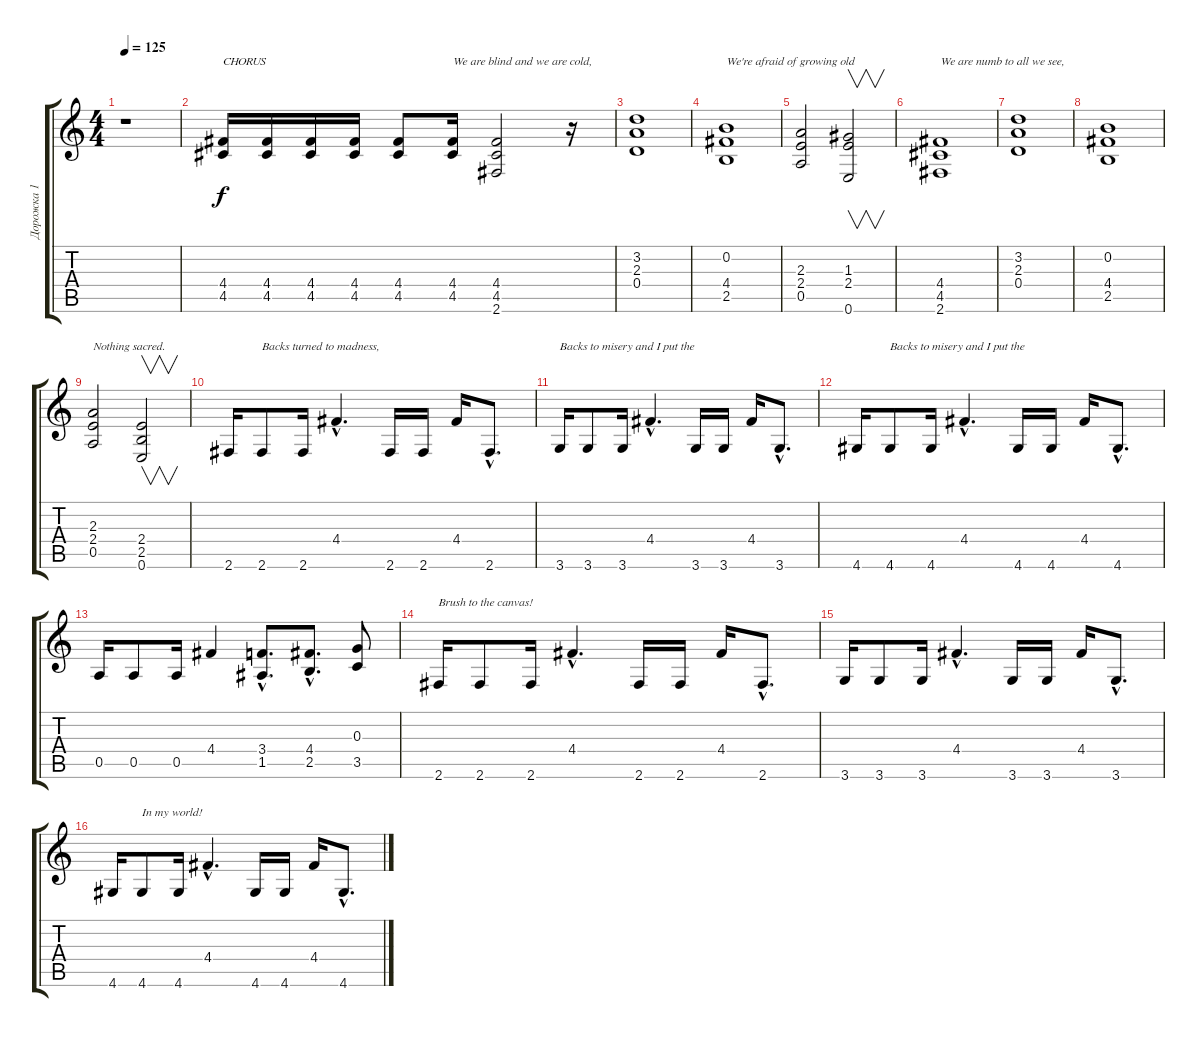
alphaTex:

\track ("Дорожка 1" "Дорожка 1") {instrument distortionguitar}
\staff {score tabs}
\tuning (E4 B3 G3 D3 A2 E2) {hide}
\ts (4 4)
\tempo 125
\clef g2
\ks c
r.1{dy f} |
(4.4 4.5).16{txt "CHORUS"} (4.4 4.5).16 (4.4 4.5).16 (4.4 4.5).16 (4.4 4.5).8 (4.4 4.5).16{txt "We are blind and we are cold,"} (4.4 4.5 2.6).2 r.16 |
(3.2 2.3 0.4).1 |
(0.2 4.4 2.5).1{txt "We're afraid of growing old"} |
(2.3 2.4 0.5).2 (1.3 2.4 0.6).2{v} |
(4.4 4.5 2.6).1{txt "We are numb to all we see,"} |
(3.2 2.3 0.4).1 |
(0.2 4.4 2.5).1 |
(2.3 2.4 0.5).2{txt "Nothing sacred."} (2.4 2.5 0.6).2{v} |
2.6.16 2.6.8{txt "Backs turned to madness,"} 2.6.16 4.4{hac}.4{d} 2.6.16 2.6.16 4.4.16 2.6{hac}.8{d} |
3.6.16{txt "Backs to misery and I put the"} 3.6.8 3.6.16 4.4{hac}.4{d} 3.6.16 3.6.16 4.4.16 3.6{hac}.8{d} |
4.6.16 4.6.8{txt "Backs to misery and I put the"} 4.6.16 4.4{hac}.4{d} 4.6.16 4.6.16 4.4.16 4.6{hac}.8{d} |
0.5.16 0.5.8 0.5.16 4.4.4 (3.4{hac} 1.5{hac}).8{d} (4.4{hac} 2.5{hac}).8{d} (0.3 3.5).8 |
2.6.16{txt "Brush to the canvas!"} 2.6.8 2.6.16 4.4{hac}.4{d} 2.6.16 2.6.16 4.4.16 2.6{hac}.8{d} |
3.6.16 3.6.8 3.6.16 4.4{hac}.4{d} 3.6.16 3.6.16 4.4.16 3.6{hac}.8{d} |
4.6.16 4.6.8{txt "In my world!"} 4.6.16 4.4{hac}.4{d} 4.6.16 4.6.16 4.4.16 4.6{hac}.8{d}
